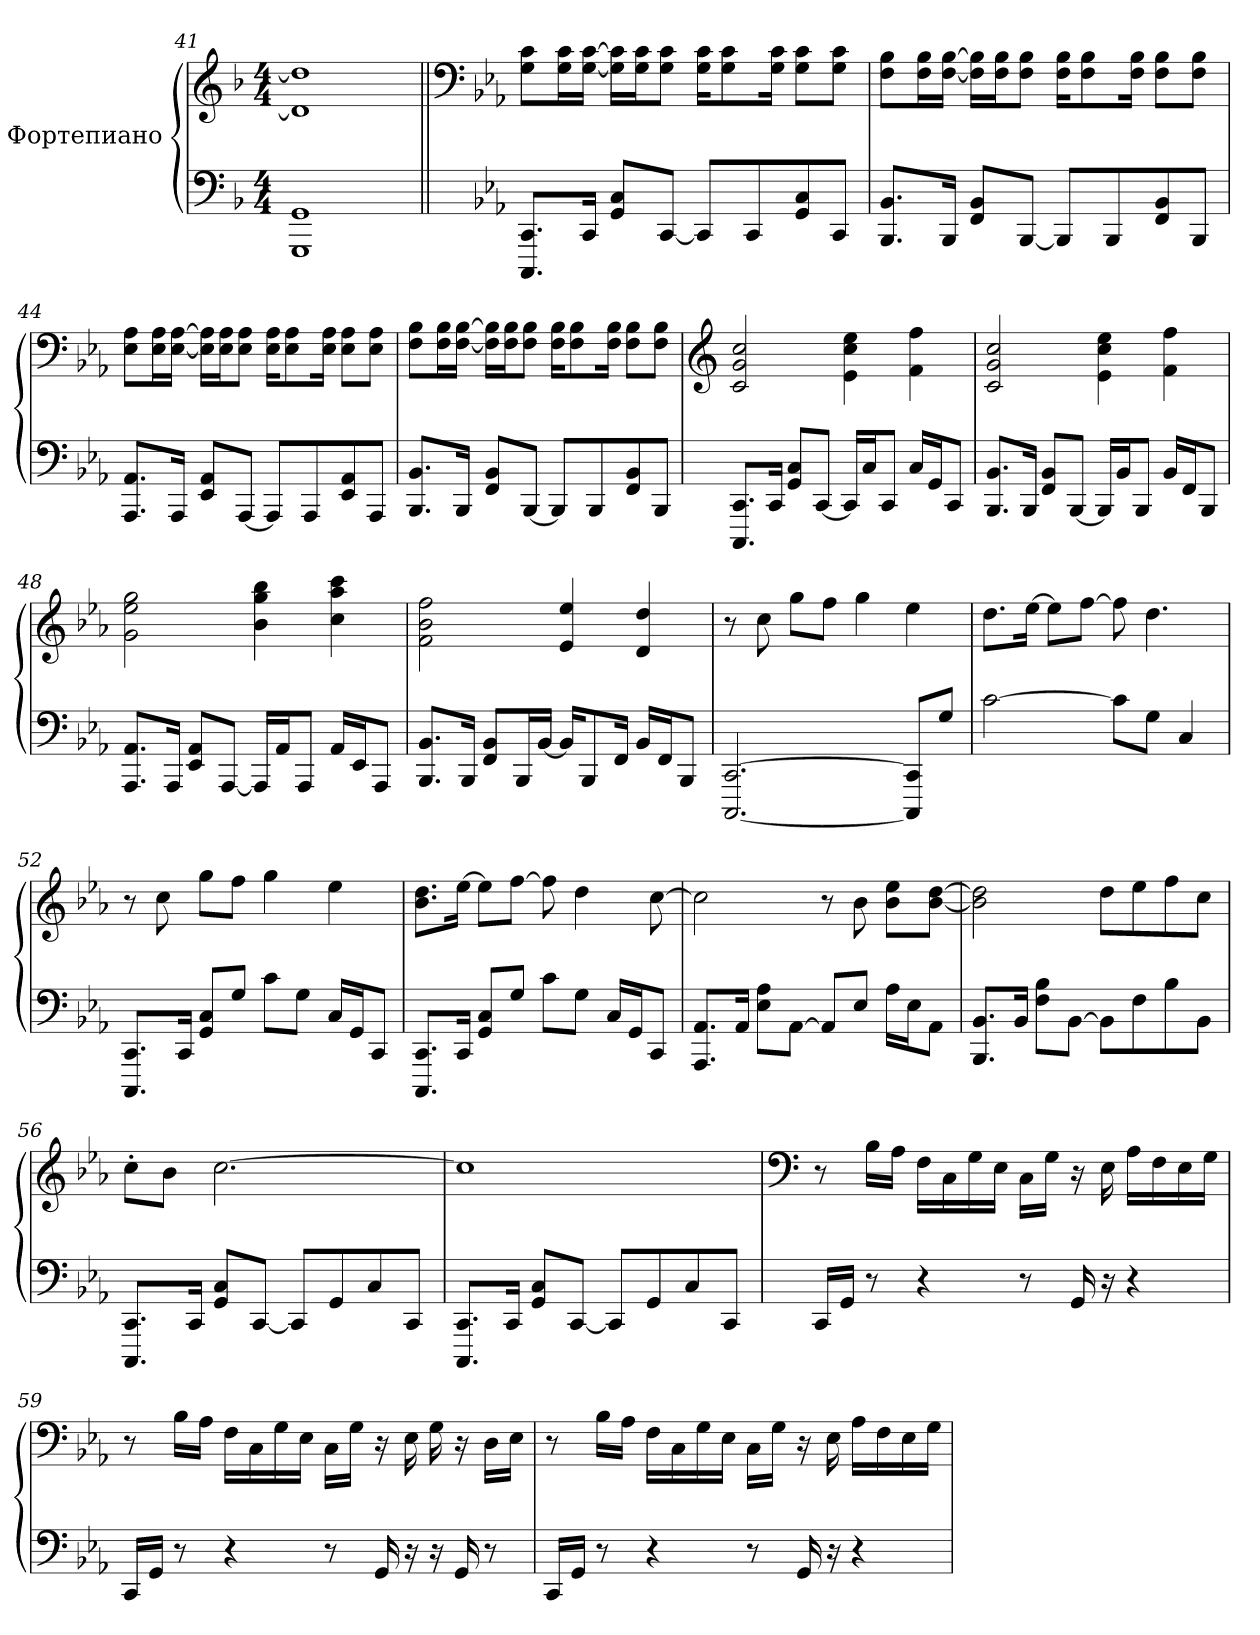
**kern	**kern
*part2	*part1
*staff2	*staff1
*I"Фортепиано	*I"Фортепиано
*clefF4	*clefG2
*k[b-]	*k[b-]
*M4/4	*M4/4
=41	=41
1GGG 1GG	1d] 1dd]
=42||	=42||
*	*clefF4
*k[b-e-a-]	*k[b-e-a-]
8.CCC/ 8.CC/L	8G\ 8c\L
.	16G\ 16c\L
16CC/Jk	[16G\ [16c\JJ
8GG/ 8C/L	16G\] 16c\]LL
.	16G\ 16c\J
[8CC/J	8G\ 8c\J
8CC/L]	16G\ 16c\KL
.	8G\ 8c\
8CC/	.
.	16G\ 16c\Jk
8GG/ 8C/	8G\ 8c\L
8CC/J	8G\ 8c\J
!!LO:PB:g=z
=43	=43
8.BBB-/ 8.BB-/L	8F\ 8B-\L
.	16F\ 16B-\L
16BBB-/Jk	[16F\ [16B-\JJ
8FF/ 8BB-/L	16F\] 16B-\]LL
.	16F\ 16B-\J
[8BBB-/J	8F\ 8B-\J
8BBB-/L]	16F\ 16B-\KL
.	8F\ 8B-\
8BBB-/	.
.	16F\ 16B-\Jk
8FF/ 8BB-/	8F\ 8B-\L
8BBB-/J	8F\ 8B-\J
=44	=44
8.AAA-/ 8.AA-/L	8E-\ 8A-\L
.	16E-\ 16A-\L
16AAA-/Jk	[16E-\ [16A-\JJ
8EE-/ 8AA-/L	16E-\] 16A-\]LL
.	16E-\ 16A-\J
[8AAA-/J	8E-\ 8A-\J
8AAA-/L]	16E-\ 16A-\KL
.	8E-\ 8A-\
8AAA-/	.
.	16E-\ 16A-\Jk
8EE-/ 8AA-/	8E-\ 8A-\L
8AAA-/J	8E-\ 8A-\J
=45	=45
8.BBB-/ 8.BB-/L	8F\ 8B-\L
.	16F\ 16B-\L
16BBB-/Jk	[16F\ [16B-\JJ
8FF/ 8BB-/L	16F\] 16B-\]LL
.	16F\ 16B-\J
[8BBB-/J	8F\ 8B-\J
8BBB-/L]	16F\ 16B-\KL
.	8F\ 8B-\
8BBB-/	.
.	16F\ 16B-\Jk
8FF/ 8BB-/	8F\ 8B-\L
8BBB-/J	8F\ 8B-\J
!!LO:LB:g=z
=46	=46
*	*clefG2
8.CCC/ 8.CC/L	2c/ 2g/ 2cc/
16CC/Jk	.
8GG/ 8C/L	.
[8CC/J	.
16CC/LL]	4e-\ 4cc\ 4ee-\
16C/J	.
8CC/J	.
16C/LL	4f\ 4ff\
16GG/J	.
8CC/J	.
=47	=47
8.BBB-/ 8.BB-/L	2c/ 2g/ 2cc/
16BBB-/Jk	.
8FF/ 8BB-/L	.
[8BBB-/J	.
16BBB-/LL]	4e-\ 4cc\ 4ee-\
16BB-/J	.
8BBB-/J	.
16BB-/LL	4f\ 4ff\
16FF/J	.
8BBB-/J	.
=48	=48
8.AAA-/ 8.AA-/L	2g\ 2ee-\ 2gg\
16AAA-/Jk	.
8EE-/ 8AA-/L	.
[8AAA-/J	.
16AAA-/LL]	4b-\ 4gg\ 4bb-\
16AA-/J	.
8AAA-/J	.
16AA-/LL	4cc\ 4aa-\ 4ccc\
16EE-/J	.
8AAA-/J	.
!!LO:LB:g=z
=49	=49
8.BBB-/ 8.BB-/L	2f\ 2b-\ 2ff\
16BBB-/Jk	.
8FF/ 8BB-/L	.
16BBB-/L	.
[16BB-/JJ	.
16BB-/KL]	4e-/ 4ee-/
8BBB-/	.
16FF/Jk	.
16BB-/LL	4d/ 4dd/
16FF/J	.
8BBB-/J	.
=50	=50
[2.CCC/ [2.CC/	8r
.	8cc\
.	8gg\L
.	8ff\J
.	4gg\
8CCC/] 8CC/]L	4ee-\
8G/J	.
=51	=51
[2c\	8.dd\L
.	[16ee-\Jk
.	8ee-\L]
.	[8ff\J
8c\L]	8ff\]
8G\J	4.dd\
4C/	.
=52	=52
8.CCC/ 8.CC/L	8r
.	8cc\
16CC/Jk	.
8GG/ 8C/L	8gg\L
8G/J	8ff\J
8c\L	4gg\
8G\J	.
16C/LL	4ee-\
16GG/J	.
8CC/J	.
!!LO:LB:g=z
=53	=53
8.CCC/ 8.CC/L	8.b-\ 8.dd\L
16CC/Jk	[16ee-\Jk
8GG/ 8C/L	8ee-\L]
8G/J	[8ff\J
8c\L	8ff\]
8G\J	4dd\
16C/LL	.
16GG/J	.
8CC/J	[8cc\
=54	=54
8.AAA-/ 8.AA-/L	2cc\]
16AA-/Jk	.
8E-\ 8A-\L	.
[8AA-\J	.
8AA-/L]	8r
8E-/J	8b-\
16A-\LL	8b-\ 8ee-\L
16E-\J	.
8AA-\J	[8b-\ [8dd\J
=55	=55
8.BBB-/ 8.BB-/L	2b-\] 2dd\]
16BB-/Jk	.
8F\ 8B-\L	.
[8BB-\J	.
8BB-\L]	8dd\L
8F\	8ee-\
8B-\	8ff\
8BB-\J	8cc\J
=56	=56
8.CCC/ 8.CC/L	8cc'\L
.	8b-\J
16CC/Jk	.
8GG/ 8C/L	[2.cc\
[8CC/J	.
8CC/L]	.
8GG/	.
8C/	.
8CC/J	.
!!LO:LB:g=z
=57	=57
8.CCC/ 8.CC/L	1cc]
16CC/Jk	.
8GG/ 8C/L	.
[8CC/J	.
8CC/L]	.
8GG/	.
8C/	.
8CC/J	.
=58	=58
*	*clefF4
16CC/LL	8r
16GG/JJ	.
8r	16B-\LL
.	16A-\JJ
4r	16F\LL
.	16C\
.	16G\
.	16E-\JJ
8r	16C\LL
.	16G\JJ
16GG/	16r
16r	16E-\
4r	16A-\LL
.	16F\
.	16E-\
.	16G\JJ
=59	=59
16CC/LL	8r
16GG/JJ	.
8r	16B-\LL
.	16A-\JJ
4r	16F\LL
.	16C\
.	16G\
.	16E-\JJ
8r	16C\LL
.	16G\JJ
16GG/	16r
16r	16E-\
16r	16G\
16GG/	16r
8r	16D\LL
.	16E-\JJ
!!LO:PB:g=z
=60	=60
16CC/LL	8r
16GG/JJ	.
8r	16B-\LL
.	16A-\JJ
4r	16F\LL
.	16C\
.	16G\
.	16E-\JJ
8r	16C\LL
.	16G\JJ
16GG/	16r
16r	16E-\
4r	16A-\LL
.	16F\
.	16E-\
.	16G\JJ
=	=
*-	*-
